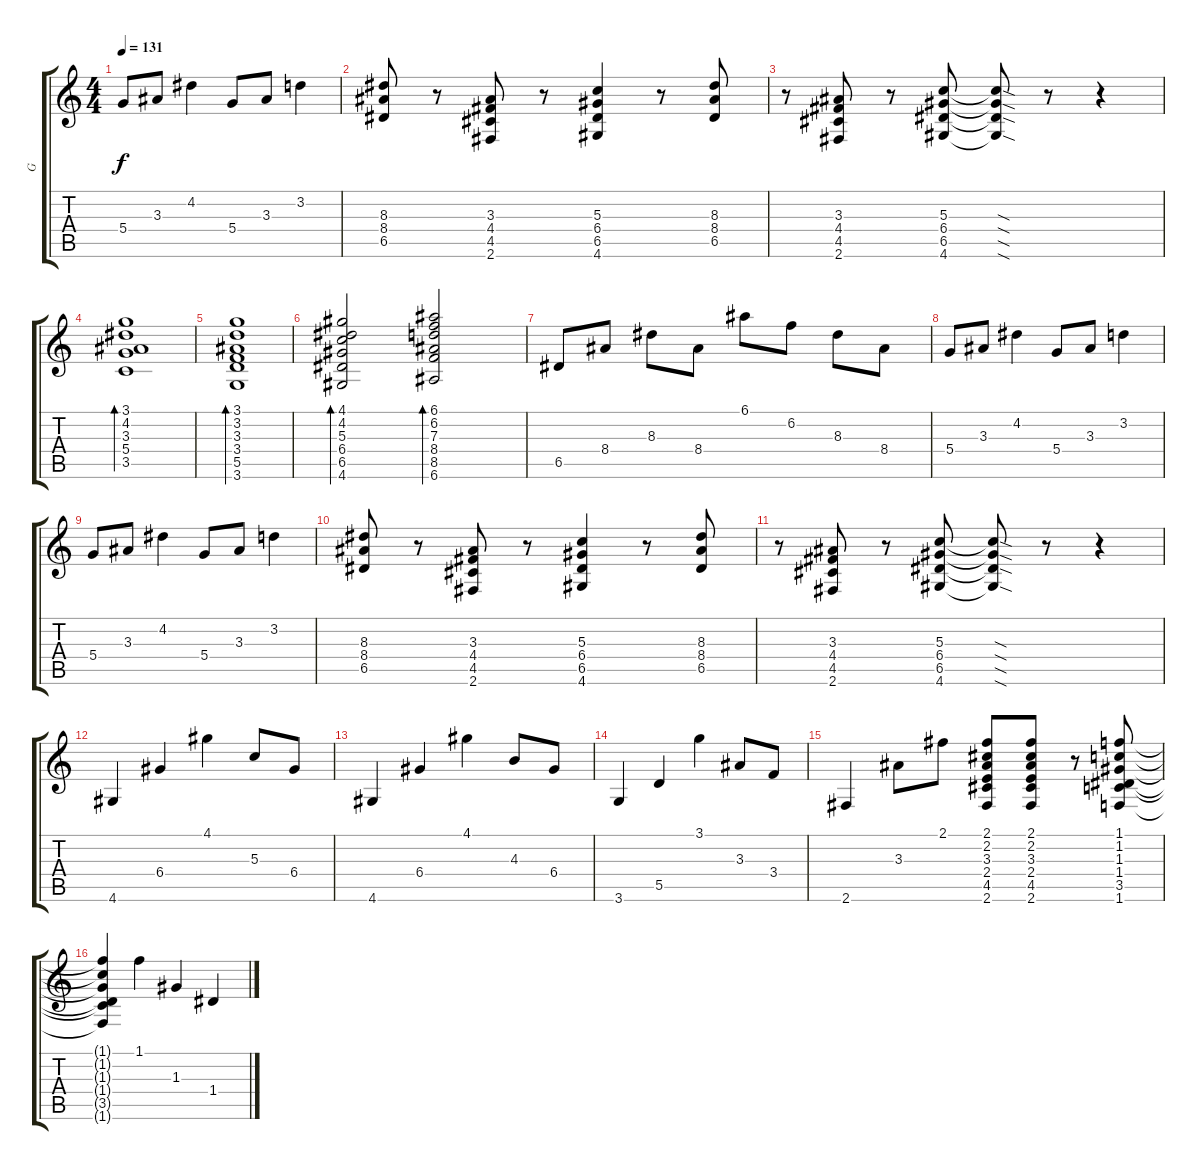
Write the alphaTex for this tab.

\track ("G" "G") {instrument overdrivenguitar}
\staff {score tabs}
\tuning (E4 B3 G3 D3 A2 E2) {hide}
\ts (4 4)
\tempo 131
\clef g2
\ks c
5.4.8{dy f} 3.3.8 4.2.4 5.4.8 3.3.8 3.2.4 |
(8.3 8.4 6.5).8 r.8 (3.3 4.4 4.5 2.6).8 r.8 (5.3 6.4 6.5 4.6).4 r.8 (8.3 8.4 6.5).8 |
r.8 (3.3 4.4 4.5 2.6).8 r.8 (5.3 6.4 6.5 4.6).8 (5.3{sod t} 6.4{sod t} 6.5{sod t} 4.6{sod t}).8 r.8 r.4 |
(3.1 4.2 3.3 5.4 3.5).1{bd 30} |
(3.1 3.2 3.3 3.4 5.5 3.6).1{bd 30} |
(4.1 4.2 5.3 6.4 6.5 4.6).2{bd 30} (6.1 6.2 7.3 8.4 8.5 6.6).2{bd 30} |
6.5.8 8.4.8 8.3.8 8.4.8 6.1.8 6.2.8 8.3.8 8.4.8 |
5.4.8 3.3.8 4.2.4 5.4.8 3.3.8 3.2.4 |
5.4.8 3.3.8 4.2.4 5.4.8 3.3.8 3.2.4 |
(8.3 8.4 6.5).8 r.8 (3.3 4.4 4.5 2.6).8 r.8 (5.3 6.4 6.5 4.6).4 r.8 (8.3 8.4 6.5).8 |
r.8 (3.3 4.4 4.5 2.6).8 r.8 (5.3 6.4 6.5 4.6).8 (5.3{sod t} 6.4{sod t} 6.5{sod t} 4.6{sod t}).8 r.8 r.4 |
4.6.4 6.4.4 4.1.4 5.3.8 6.4.8 |
4.6.4 6.4.4 4.1.4 4.3.8 6.4.8 |
3.6.4 5.5.4 3.1.4 3.3.8 3.4.8 |
2.6.4 3.3.8 2.1.8 (2.1 2.2 3.3 2.4 4.5 2.6).8 (2.1 2.2 3.3 2.4 4.5 2.6).8 r.8 (1.1 1.2 1.3 1.4 3.5 1.6).8 |
(1.1{t} 1.2{t} 1.3{t} 1.4{t} 3.5{t} 1.6{t}).4 1.1.4 1.3.4 1.4.4
